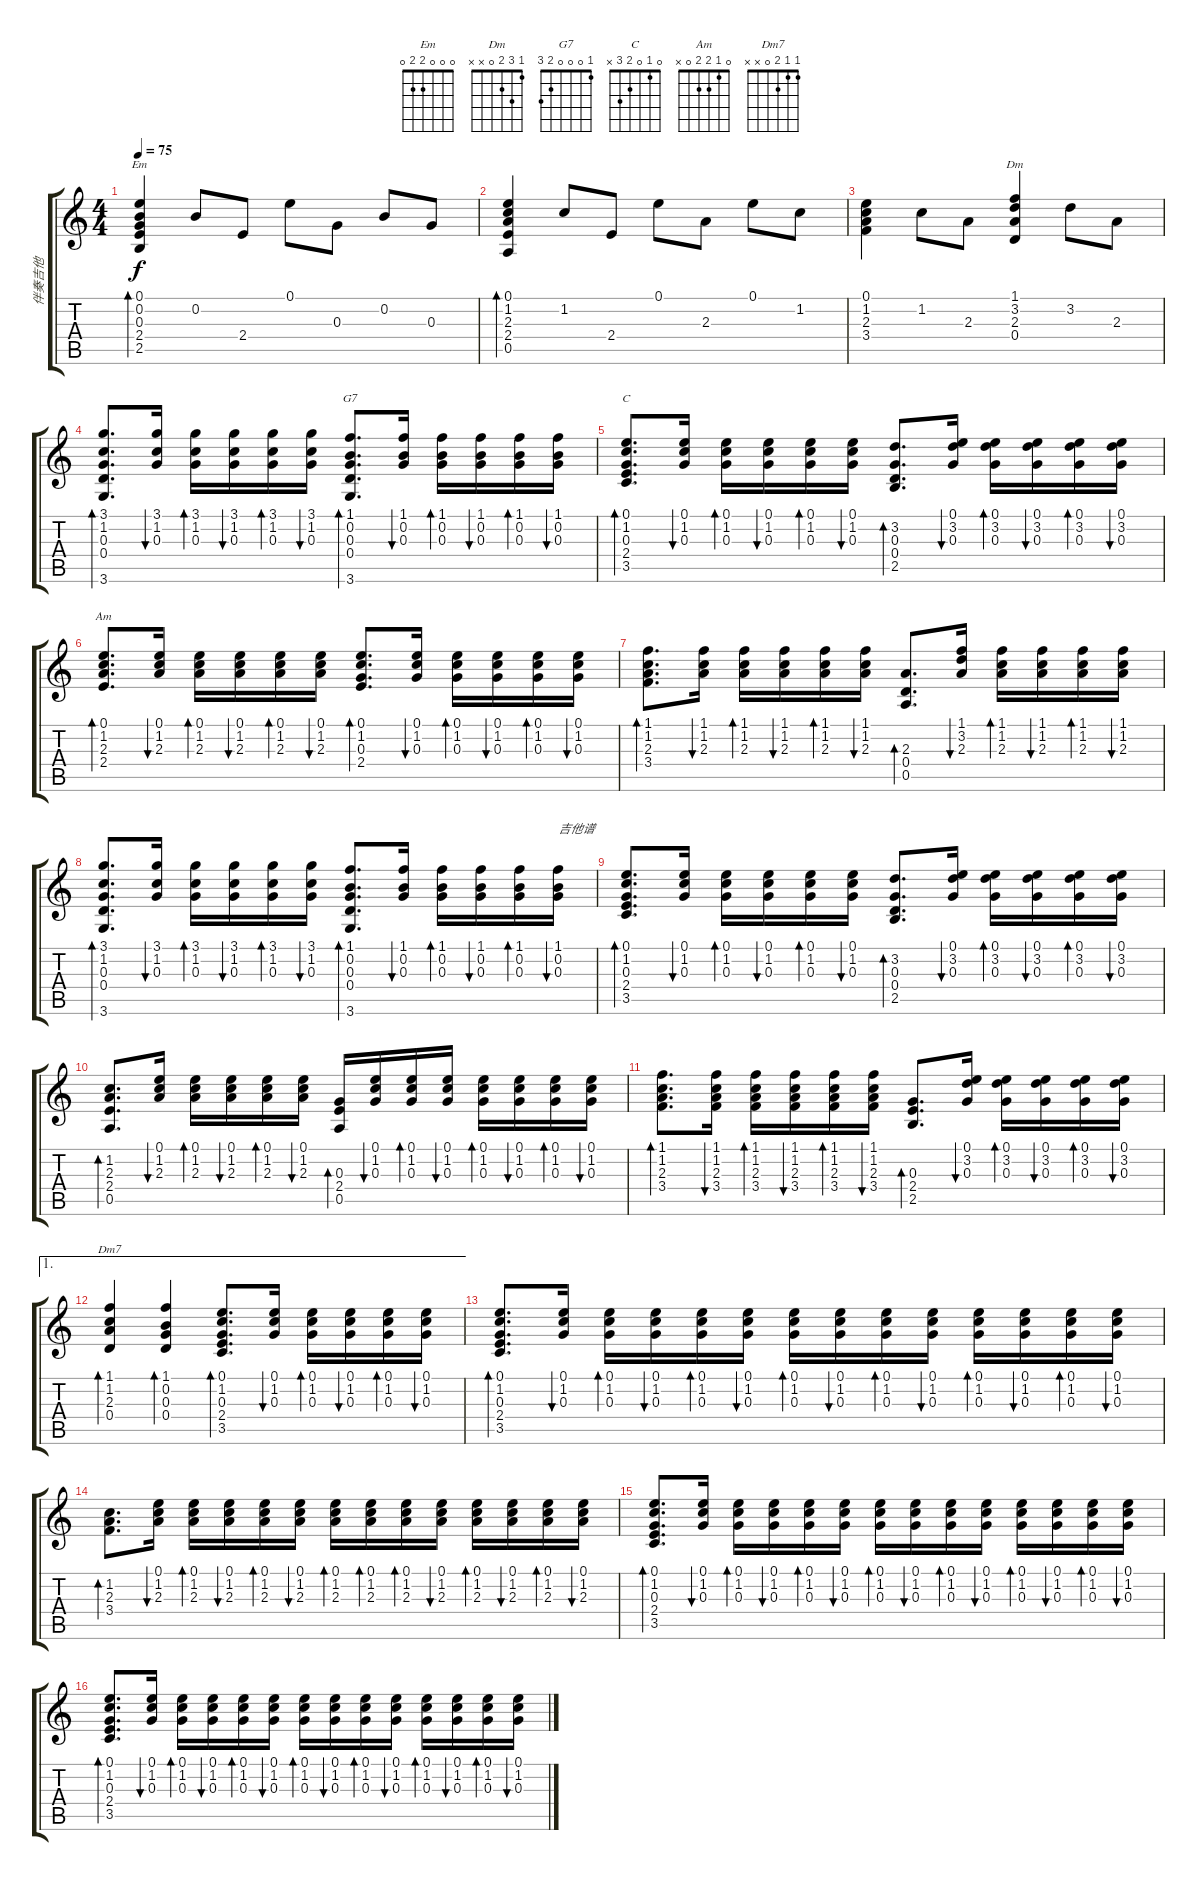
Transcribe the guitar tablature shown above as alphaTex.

\track ("伴奏吉他" "伴奏吉他") {instrument acousticguitarnylon}
\staff {score tabs}
\tuning (E4 B3 G3 D3 A2 E2) {hide}
\chord ("Em" 0 0 0 2 2 0)
\chord ("Dm" 1 3 2 0 x x)
\chord ("G7" 1 0 0 0 2 3)
\chord ("C" 0 1 0 2 3 x)
\chord ("Am" 0 1 2 2 0 x)
\chord ("Dm7" 1 1 2 0 x x)
\ts (4 4)
\tempo 75
\clef g2
\ks c
(0.1 0.2 0.3 2.4 2.5).4{bd 480 ch "Em" dy f} 0.2.8 2.4.8 0.1.8 0.3.8 0.2.8 0.3.8 |
(0.1 1.2 2.3 2.4 0.5).4{bd 480} 1.2.8 2.4.8 0.1.8 2.3.8 0.1.8 1.2.8 |
(0.1 1.2 2.3 3.4).4 1.2.8 2.3.8 (1.1 3.2 2.3 0.4).4{ch "Dm"} 3.2.8 2.3.8 |
(3.1 1.2 0.3 0.4 3.6).8{d bd 30} (3.1 1.2 0.3).16{bu 30} (3.1 1.2 0.3).16{bd 30} (3.1 1.2 0.3).16{bu 30} (3.1 1.2 0.3).16{bd 30} (3.1 1.2 0.3).16{bu 30} (1.1 0.2 0.3 0.4 3.6).8{d bd 30 ch "G7"} (1.1 0.2 0.3).16{bu 30} (1.1 0.2 0.3).16{bd 30} (1.1 0.2 0.3).16{bu 30} (1.1 0.2 0.3).16{bd 30} (1.1 0.2 0.3).16{bu 30} |
(0.1 1.2 0.3 2.4 3.5).8{d bd 30 ch "C"} (0.1 1.2 0.3).16{bu 30} (0.1 1.2 0.3).16{bd 30} (0.1 1.2 0.3).16{bu 30} (0.1 1.2 0.3).16{bd 30} (0.1 1.2 0.3).16{bu 30} (3.2 0.3 0.4 2.5).8{d bd 30} (0.1 3.2 0.3).16{bu 30} (0.1 3.2 0.3).16{bd 30} (0.1 3.2 0.3).16{bu 30} (0.1 3.2 0.3).16{bd 30} (0.1 3.2 0.3).16{bu 30} |
(0.1 1.2 2.3 2.4).8{d bd 30 ch "Am"} (0.1 1.2 2.3).16{bu 30} (0.1 1.2 2.3).16{bd 30} (0.1 1.2 2.3).16{bu 30} (0.1 1.2 2.3).16{bd 30} (0.1 1.2 2.3).16{bu 30} (0.1 1.2 0.3 2.4).8{d bd 30} (0.1 1.2 0.3).16{bu 30} (0.1 1.2 0.3).16{bd 30} (0.1 1.2 0.3).16{bu 30} (0.1 1.2 0.3).16{bd 30} (0.1 1.2 0.3).16{bu 30} |
(1.1 1.2 2.3 3.4).8{d bd 30} (1.1 1.2 2.3).16{bu 30} (1.1 1.2 2.3).16{bd 30} (1.1 1.2 2.3).16{bu 30} (1.1 1.2 2.3).16{bd 30} (1.1 1.2 2.3).16{bu 30} (2.3 0.4 0.5).8{d bd 30} (1.1 3.2 2.3).16{bu 30} (1.1 1.2 2.3).16{bd 30} (1.1 1.2 2.3).16{bu 30} (1.1 1.2 2.3).16{bd 30} (1.1 1.2 2.3).16{bu 30} |
(3.1 1.2 0.3 0.4 3.6).8{d bd 30} (3.1 1.2 0.3).16{bu 30} (3.1 1.2 0.3).16{bd 30} (3.1 1.2 0.3).16{bu 30} (3.1 1.2 0.3).16{bd 30} (3.1 1.2 0.3).16{bu 30} (1.1 0.2 0.3 0.4 3.6).8{d bd 30} (1.1 0.2 0.3).16{bu 30} (1.1 0.2 0.3).16{bd 30} (1.1 0.2 0.3).16{bu 30} (1.1 0.2 0.3).16{bd 30} (1.1 0.2 0.3).16{bu 30 txt "吉他谱"} |
(0.1 1.2 0.3 2.4 3.5).8{d bd 30} (0.1 1.2 0.3).16{bu 30} (0.1 1.2 0.3).16{bd 30} (0.1 1.2 0.3).16{bu 30} (0.1 1.2 0.3).16{bd 30} (0.1 1.2 0.3).16{bu 30} (3.2 0.3 0.4 2.5).8{d bd 30} (0.1 3.2 0.3).16{bu 30} (0.1 3.2 0.3).16{bd 30} (0.1 3.2 0.3).16{bu 30} (0.1 3.2 0.3).16{bd 30} (0.1 3.2 0.3).16{bu 30} |
(1.2 2.3 2.4 0.5).8{d bd 30} (0.1 1.2 2.3).16{bu 30} (0.1 1.2 2.3).16{bd 30} (0.1 1.2 2.3).16{bu 30} (0.1 1.2 2.3).16{bd 30} (0.1 1.2 2.3).16{bu 30} (0.3 2.4 0.5).16{bd 30} (0.1 1.2 0.3).16{bu 30} (0.1 1.2 0.3).16{bd 30} (0.1 1.2 0.3).16{bu 30} (0.1 1.2 0.3).16{bd 30} (0.1 1.2 0.3).16{bu 30} (0.1 1.2 0.3).16{bd 30} (0.1 1.2 0.3).16{bu 30} |
(1.1 1.2 2.3 3.4).8{d bd 30} (1.1 1.2 2.3 3.4).16{bu 30} (1.1 1.2 2.3 3.4).16{bd 30} (1.1 1.2 2.3 3.4).16{bu 30} (1.1 1.2 2.3 3.4).16{bd 30} (1.1 1.2 2.3 3.4).16{bu 30} (0.3 2.4 2.5).8{d bd 60} (0.1 3.2 0.3).16{bu 60} (0.1 3.2 0.3).16{bd 60} (0.1 3.2 0.3).16{bu 60} (0.1 3.2 0.3).16{bd 60} (0.1 3.2 0.3).16{bu 60} |
\ae 1
(1.1 1.2 2.3 0.4).4{bd 480 ch "Dm7"} (1.1 0.2 0.3 0.4).4{bd 480} (0.1 1.2 0.3 2.4 3.5).8{d bd 480} (0.1 1.2 0.3).16{bu 30} (0.1 1.2 0.3).16{bd 30} (0.1 1.2 0.3).16{bu 30} (0.1 1.2 0.3).16{bd 30} (0.1 1.2 0.3).16{bu 30} |
(0.1 1.2 0.3 2.4 3.5).8{d bd 30} (0.1 1.2 0.3).16{bu 30} (0.1 1.2 0.3).16{bd 30} (0.1 1.2 0.3).16{bu 30} (0.1 1.2 0.3).16{bd 30} (0.1 1.2 0.3).16{bu 30} (0.1 1.2 0.3).16{bd 30} (0.1 1.2 0.3).16{bu 30} (0.1 1.2 0.3).16{bd 30} (0.1 1.2 0.3).16{bu 30} (0.1 1.2 0.3).16{bd 30} (0.1 1.2 0.3).16{bu 30} (0.1 1.2 0.3).16{bd 30} (0.1 1.2 0.3).16{bu 30} |
(1.2 2.3 3.4).8{d bd 30} (0.1 1.2 2.3).16{bu 30} (0.1 1.2 2.3).16{bd 30} (0.1 1.2 2.3).16{bu 30} (0.1 1.2 2.3).16{bd 30} (0.1 1.2 2.3).16{bu 30} (0.1 1.2 2.3).16{bd 30} (0.1 1.2 2.3).16{bd 30} (0.1 1.2 2.3).16{bd 30} (0.1 1.2 2.3).16{bu 30} (0.1 1.2 2.3).16{bd 30} (0.1 1.2 2.3).16{bu 30} (0.1 1.2 2.3).16{bd 30} (0.1 1.2 2.3).16{bu 30} |
(0.1 1.2 0.3 2.4 3.5).8{d bd 30} (0.1 1.2 0.3).16{bu 30} (0.1 1.2 0.3).16{bd 30} (0.1 1.2 0.3).16{bu 30} (0.1 1.2 0.3).16{bd 30} (0.1 1.2 0.3).16{bu 30} (0.1 1.2 0.3).16{bd 30} (0.1 1.2 0.3).16{bu 30} (0.1 1.2 0.3).16{bd 30} (0.1 1.2 0.3).16{bu 30} (0.1 1.2 0.3).16{bd 30} (0.1 1.2 0.3).16{bu 30} (0.1 1.2 0.3).16{bd 30} (0.1 1.2 0.3).16{bu 30} |
(0.1 1.2 0.3 2.4 3.5).8{d bd 30} (0.1 1.2 0.3).16{bu 30} (0.1 1.2 0.3).16{bd 30} (0.1 1.2 0.3).16{bu 30} (0.1 1.2 0.3).16{bd 30} (0.1 1.2 0.3).16{bu 30} (0.1 1.2 0.3).16{bd 30} (0.1 1.2 0.3).16{bu 30} (0.1 1.2 0.3).16{bd 30} (0.1 1.2 0.3).16{bu 30} (0.1 1.2 0.3).16{bd 30} (0.1 1.2 0.3).16{bu 30} (0.1 1.2 0.3).16{bd 30} (0.1 1.2 0.3).16{bu 30}
